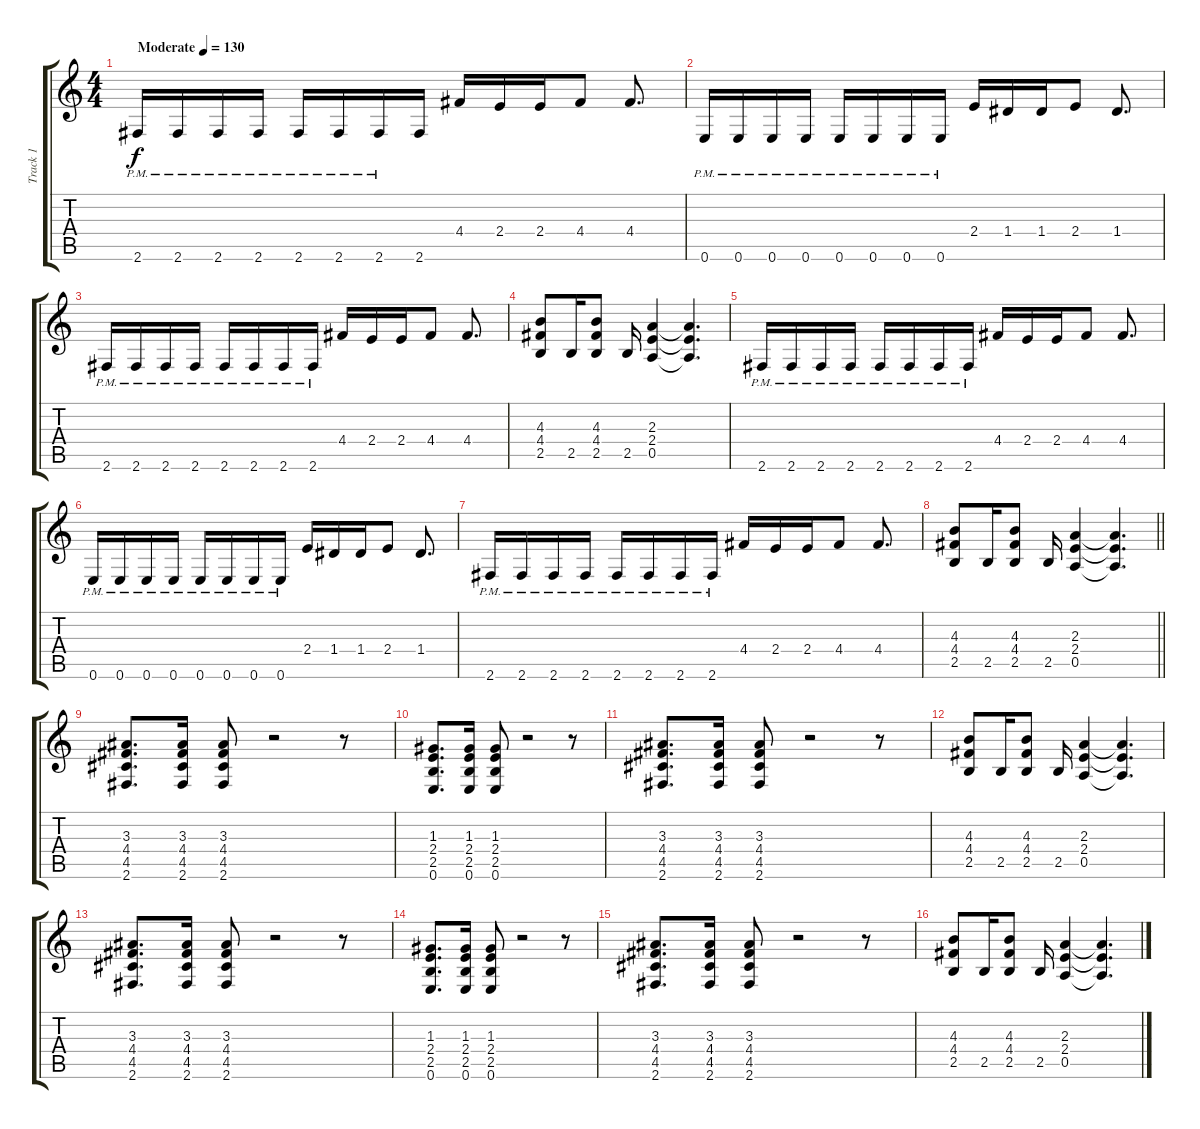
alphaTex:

\track ("Track 1" "Track 1") {instrument overdrivenguitar}
\staff {score tabs}
\tuning (E4 B3 G3 D3 A2 E2) {hide}
\ts (4 4)
\tempo (130 "Moderate")
\clef g2
\ks c
2.6{pm}.16{dy f instrument overdrivenguitar} 2.6{pm}.16 2.6{pm}.16 2.6{pm}.16 2.6{pm}.16 2.6{pm}.16 2.6{pm}.16 2.6.16 4.4.16 2.4.16 2.4.16 4.4.8 4.4.8{d} |
0.6{pm}.16 0.6{pm}.16 0.6{pm}.16 0.6{pm}.16 0.6{pm}.16 0.6{pm}.16 0.6{pm}.16 0.6{pm}.16 2.4.16 1.4.16 1.4.16 2.4.8 1.4.8{d} |
2.6{pm}.16 2.6{pm}.16 2.6{pm}.16 2.6{pm}.16 2.6{pm}.16 2.6{pm}.16 2.6{pm}.16 2.6{pm}.16 4.4.16 2.4.16 2.4.16 4.4.8 4.4.8{d} |
(4.3 4.4 2.5).8 2.5.16 (4.3 4.4 2.5).8 2.5.16 (2.3 2.4 0.5).4 (2.3{t} 2.4{t} 0.5{t}).4{d} |
2.6{pm}.16 2.6{pm}.16 2.6{pm}.16 2.6{pm}.16 2.6{pm}.16 2.6{pm}.16 2.6{pm}.16 2.6{pm}.16 4.4.16 2.4.16 2.4.16 4.4.8 4.4.8{d} |
0.6{pm}.16 0.6{pm}.16 0.6{pm}.16 0.6{pm}.16 0.6{pm}.16 0.6{pm}.16 0.6{pm}.16 0.6{pm}.16 2.4.16 1.4.16 1.4.16 2.4.8 1.4.8{d} |
2.6{pm}.16 2.6{pm}.16 2.6{pm}.16 2.6{pm}.16 2.6{pm}.16 2.6{pm}.16 2.6{pm}.16 2.6{pm}.16 4.4.16 2.4.16 2.4.16 4.4.8 4.4.8{d} |
\barLineRight lightlight
(4.3 4.4 2.5).8 2.5.16 (4.3 4.4 2.5).8 2.5.16 (2.3 2.4 0.5).4 (2.3{t} 2.4{t} 0.5{t}).4{d} |
(3.3 4.4 4.5 2.6).8{d} (3.3 4.4 4.5 2.6).16 (3.3 4.4 4.5 2.6).8 r.2 r.8 |
(1.3 2.4 2.5 0.6).8{d} (1.3 2.4 2.5 0.6).16 (1.3 2.4 2.5 0.6).8 r.2 r.8 |
(3.3 4.4 4.5 2.6).8{d} (3.3 4.4 4.5 2.6).16 (3.3 4.4 4.5 2.6).8 r.2 r.8 |
(4.3 4.4 2.5).8 2.5.16 (4.3 4.4 2.5).8 2.5.16 (2.3 2.4 0.5).4 (2.3{t} 2.4{t} 0.5{t}).4{d} |
(3.3 4.4 4.5 2.6).8{d} (3.3 4.4 4.5 2.6).16 (3.3 4.4 4.5 2.6).8 r.2 r.8 |
(1.3 2.4 2.5 0.6).8{d} (1.3 2.4 2.5 0.6).16 (1.3 2.4 2.5 0.6).8 r.2 r.8 |
(3.3 4.4 4.5 2.6).8{d} (3.3 4.4 4.5 2.6).16 (3.3 4.4 4.5 2.6).8 r.2 r.8 |
(4.3 4.4 2.5).8 2.5.16 (4.3 4.4 2.5).8 2.5.16 (2.3 2.4 0.5).4 (2.3{t} 2.4{t} 0.5{t}).4{d}
